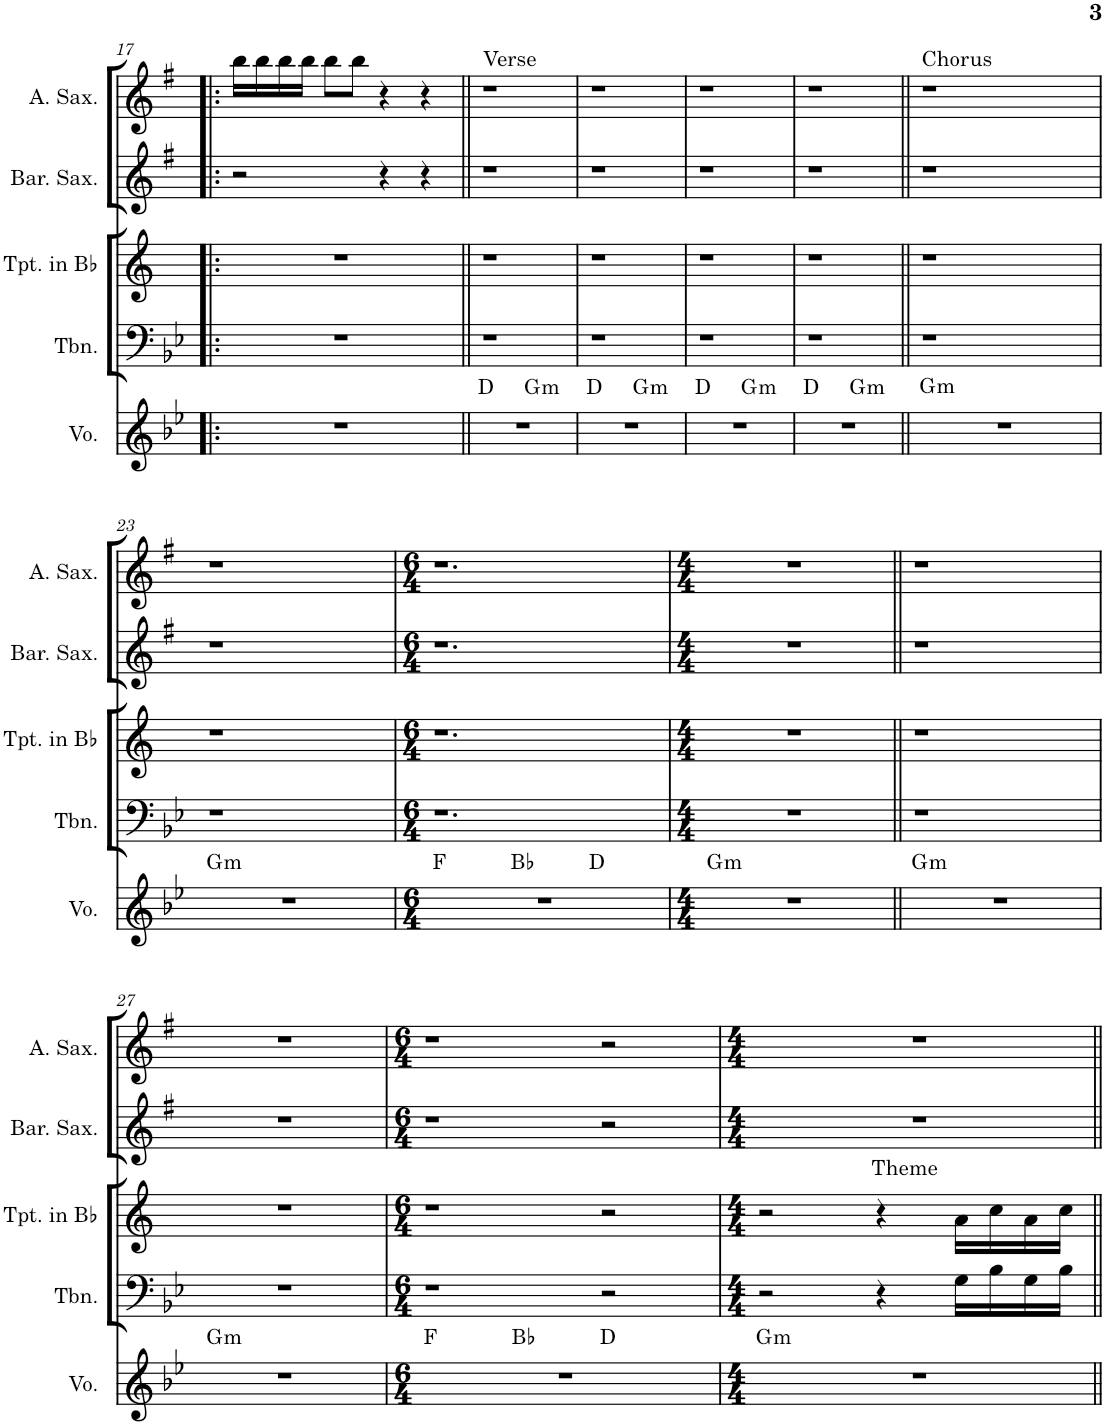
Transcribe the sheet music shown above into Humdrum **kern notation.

**kern	**harte	**kern	**kern	**kern	**kern
*part5	*part5	*part4	*part3	*part2	*part1
*staff5	*	*staff4	*staff3	*staff2	*staff1
*I"Voice	*	*I"Trombone	*I"Trumpet in Bb	*I"Baritone Saxophone	*I"Alto Saxophone
*I'Vo.	*	*I'Tbn.	*I'Tpt. in Bb	*I'Bar. Sax.	*I'A. Sax.
!!LO:PB:g=z
*clefG2	*	*clefF4	*clefG2	*clefG2	*clefG2
*	*	*	*Trd1c2	*Trd12c21	*Trd5c9
*k[b-e-]	*	*k[b-e-]	*k[]	*k[f#]	*k[f#]
*M4/4	*	*M4/4	*M4/4	*M4/4	*M4/4
=17!|:	=17!|:	=17!|:	=17!|:	=17!|:	=17!|:
1r	.	1r	1r	2r	16bb\LL
.	.	.	.	.	16bb\
.	.	.	.	.	16bb\
.	.	.	.	.	16bb\JJ
.	.	.	.	.	8bb\L
.	.	.	.	.	8bb\J
.	.	.	.	4r	4r
.	.	.	.	4r	4r
=18||	=18||	=18||	=18||	=18||	=18||
!	!	!	!	!	!LO:TX:a:t=Verse
*^	*	*	*	*	*
1r	2ryy	D:maj	1r	1r	1r	1r
!	!	!LO:H:kt=m	!	!	!	!
.	2ryy	G:min	.	.	.	.
=19	=19	=19	=19	=19	=19	=19
1r	2ryy	D:maj	1r	1r	1r	1r
!	!	!LO:H:kt=m	!	!	!	!
.	2ryy	G:min	.	.	.	.
=20	=20	=20	=20	=20	=20	=20
1r	2ryy	D:maj	1r	1r	1r	1r
!	!	!LO:H:kt=m	!	!	!	!
.	2ryy	G:min	.	.	.	.
=21	=21	=21	=21	=21	=21	=21
1r	2ryy	D:maj	1r	1r	1r	1r
!	!	!LO:H:kt=m	!	!	!	!
.	2ryy	G:min	.	.	.	.
=22||	=22||	=22||	=22||	=22||	=22||	=22||
!	!	!LO:H:kt=m	!	!	!	!LO:TX:a:t=Chorus
*v	*v	*	*	*	*	*
1r	G:min	1r	1r	1r	1r
!!LO:LB:g=z
=23	=23	=23	=23	=23	=23
!	!LO:H:kt=m	!	!	!	!
1r	G:min	1r	1r	1r	1r
=24	=24	=24	=24	=24	=24
*M6/4	*	*M6/4	*M6/4	*M6/4	*M6/4
*^	*	*	*	*	*
*	*^	*	*	*	*	*
1.r	2ryy	1ryy	F:maj	1.r	1.r	1.r	1.r
.	1ryy	.	Bb:maj	.	.	.	.
.	.	2ryy	D:maj	.	.	.	.
*v	*v	*v	*	*	*	*	*
=25	=25	=25	=25	=25	=25
*M4/4	*	*M4/4	*M4/4	*M4/4	*M4/4
*^	*	*	*	*	*
*	*^	*	*	*	*	*
!	!	!	!LO:H:kt=m	!	!	!	!
*v	*v	*v	*	*	*	*	*
1r	G:min	1r	1r	1r	1r
=26||	=26||	=26||	=26||	=26||	=26||
!	!LO:H:kt=m	!	!	!	!
1r	G:min	1r	1r	1r	1r
!!LO:LB:g=z
=27	=27	=27	=27	=27	=27
!	!LO:H:kt=m	!	!	!	!
1r	G:min	1r	1r	1r	1r
=28	=28	=28	=28	=28	=28
*M6/4	*	*M6/4	*M6/4	*M6/4	*M6/4
*^	*	*	*	*	*
*	*^	*	*	*	*	*
1.r	2ryy	1ryy	F:maj	1r	1r	1r	1r
.	1ryy	.	Bb:maj	.	.	.	.
.	.	2ryy	D:maj	2r	2r	2r	2r
*v	*v	*v	*	*	*	*	*
=29	=29	=29	=29	=29	=29
*M4/4	*	*M4/4	*M4/4	*M4/4	*M4/4
*^	*	*	*	*	*
*	*^	*	*	*	*	*
!	!	!	!LO:H:kt=m	!	!	!	!
*v	*v	*v	*	*	*	*	*
1r	G:min	2r	2r	1r	1r
.	.	4r	4r	.	.
!	!	!	!LO:TX:a:t=Theme	!	!
.	.	16G\LL	16a\LL	.	.
.	.	16B-\	16cc\	.	.
.	.	16G\	16a\	.	.
.	.	16B-\JJ	16cc\JJ	.	.
=||	=||	=||	=||	=||	=||
*-	*-	*-	*-	*-	*-
